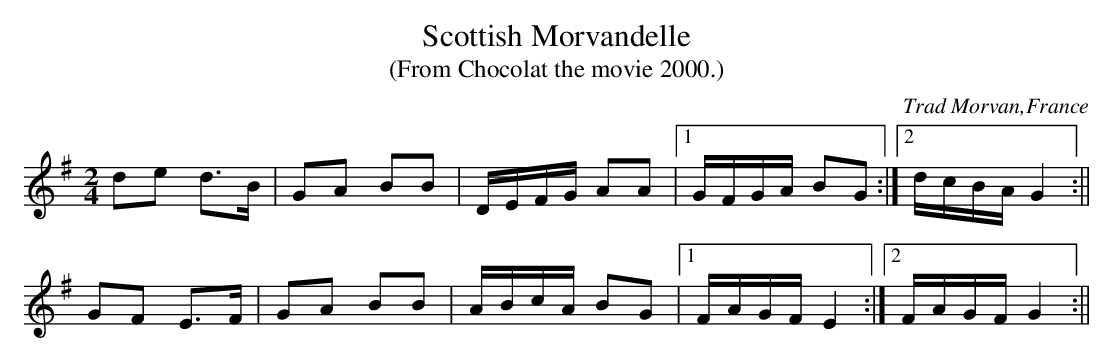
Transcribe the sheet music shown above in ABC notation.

X:1
T:Scottish Morvandelle
T:(From Chocolat the movie 2000.)
C:Trad Morvan,France
L:1/8
M:2/4
K:G
de d>B|GA BB|D/2E/2F/2G/ AA|1 G/2F/2G/2A/2 BG:|2 d/2c/2B/2A/2 G2:||
GF E>F|GA BB|A/2B/2c/2A/2 BG|1F/2A/2G/2F/2 E2:|2F/2A/2G/2F/2 G2:||
